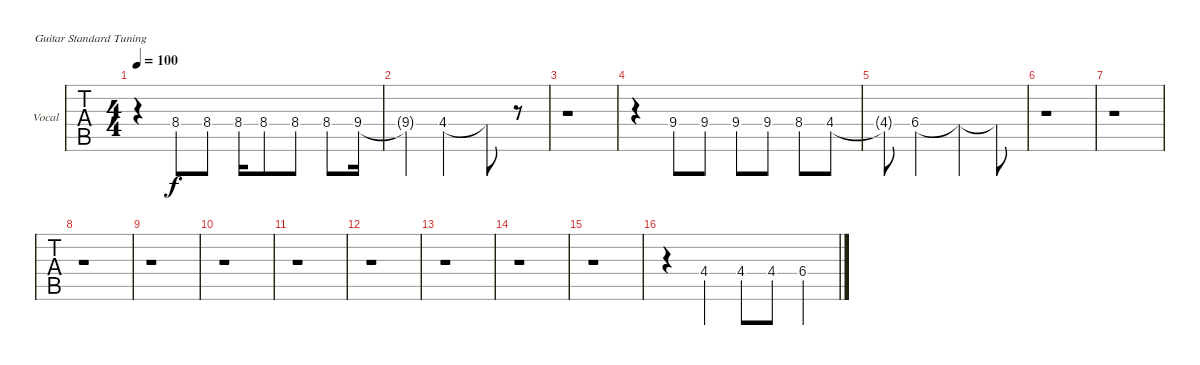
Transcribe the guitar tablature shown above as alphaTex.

\bracketExtendMode groupsimilarinstruments
\firstSystemTrackNameOrientation horizontal
\otherSystemsTrackNameOrientation horizontal
\track ("Vocal" "Vocal") {instrument electricguitarclean}
\staff {tabs}
\tuning (E4 B3 G3 D3 A2 E2)
\ts (4 4)
\tempo 100
\clef g2
\scale
0.333333
\ks c
r.4{dy f} 8.4.8 8.4.8 8.4.16 8.4.8 8.4.8 8.4.8 9.4.16 |
\scale
0.333333 9.4{t}.4 4.4.2 4.4{t}.8 r.8 |
\scale
0.333333 r.1 |
\scale
0.333333 r.4 9.4.8 9.4.8 9.4.8 9.4.8 8.4.8 4.4.8 |
\scale
0.333333 4.4{t}.8 6.4.2 6.4{t}.4 6.4{t}.8 |
\scale
0.333333 r.1 |
\scale
0.333333 r.1 |
\scale
0.333333 r.1 |
\scale
0.333333 r.1 |
\scale
0.333333 r.1 |
\scale
0.333333 r.1 |
\scale
0.333333 r.1 |
\scale
0.333333 r.1 |
\scale
0.333333 r.1 |
\scale
0.333333 r.1 |
\scale
0.333333 r.4 4.4.4 4.4.8 4.4.8 6.4.4
